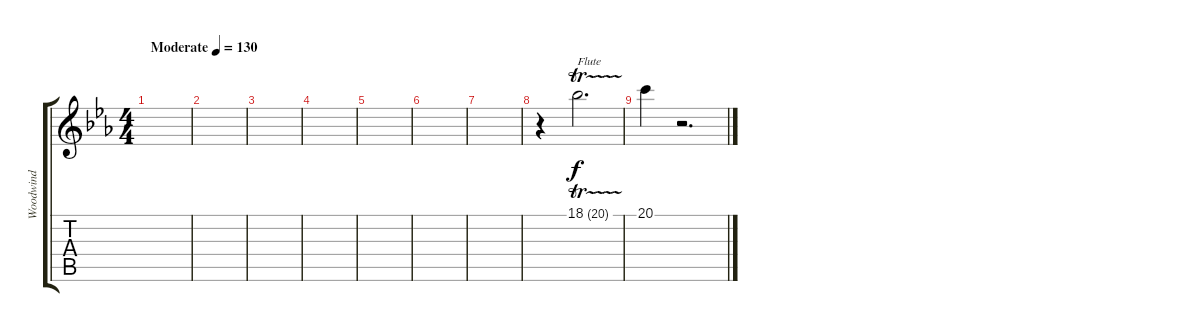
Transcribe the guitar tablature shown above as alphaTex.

\track ("Woodwind" "Woodwind") {instrument flute}
\staff {score tabs}
\tuning (E4 B3 G3 D3 A2 E2) {hide}
\ts (4 4)
\tempo (130 "Moderate")
\clef g2
\ks cminor
|
|
|
|
|
|
|
r.4 18.1{tr (20 32)}.2{d txt "Flute"} |
20.1.4 r.2{d}
